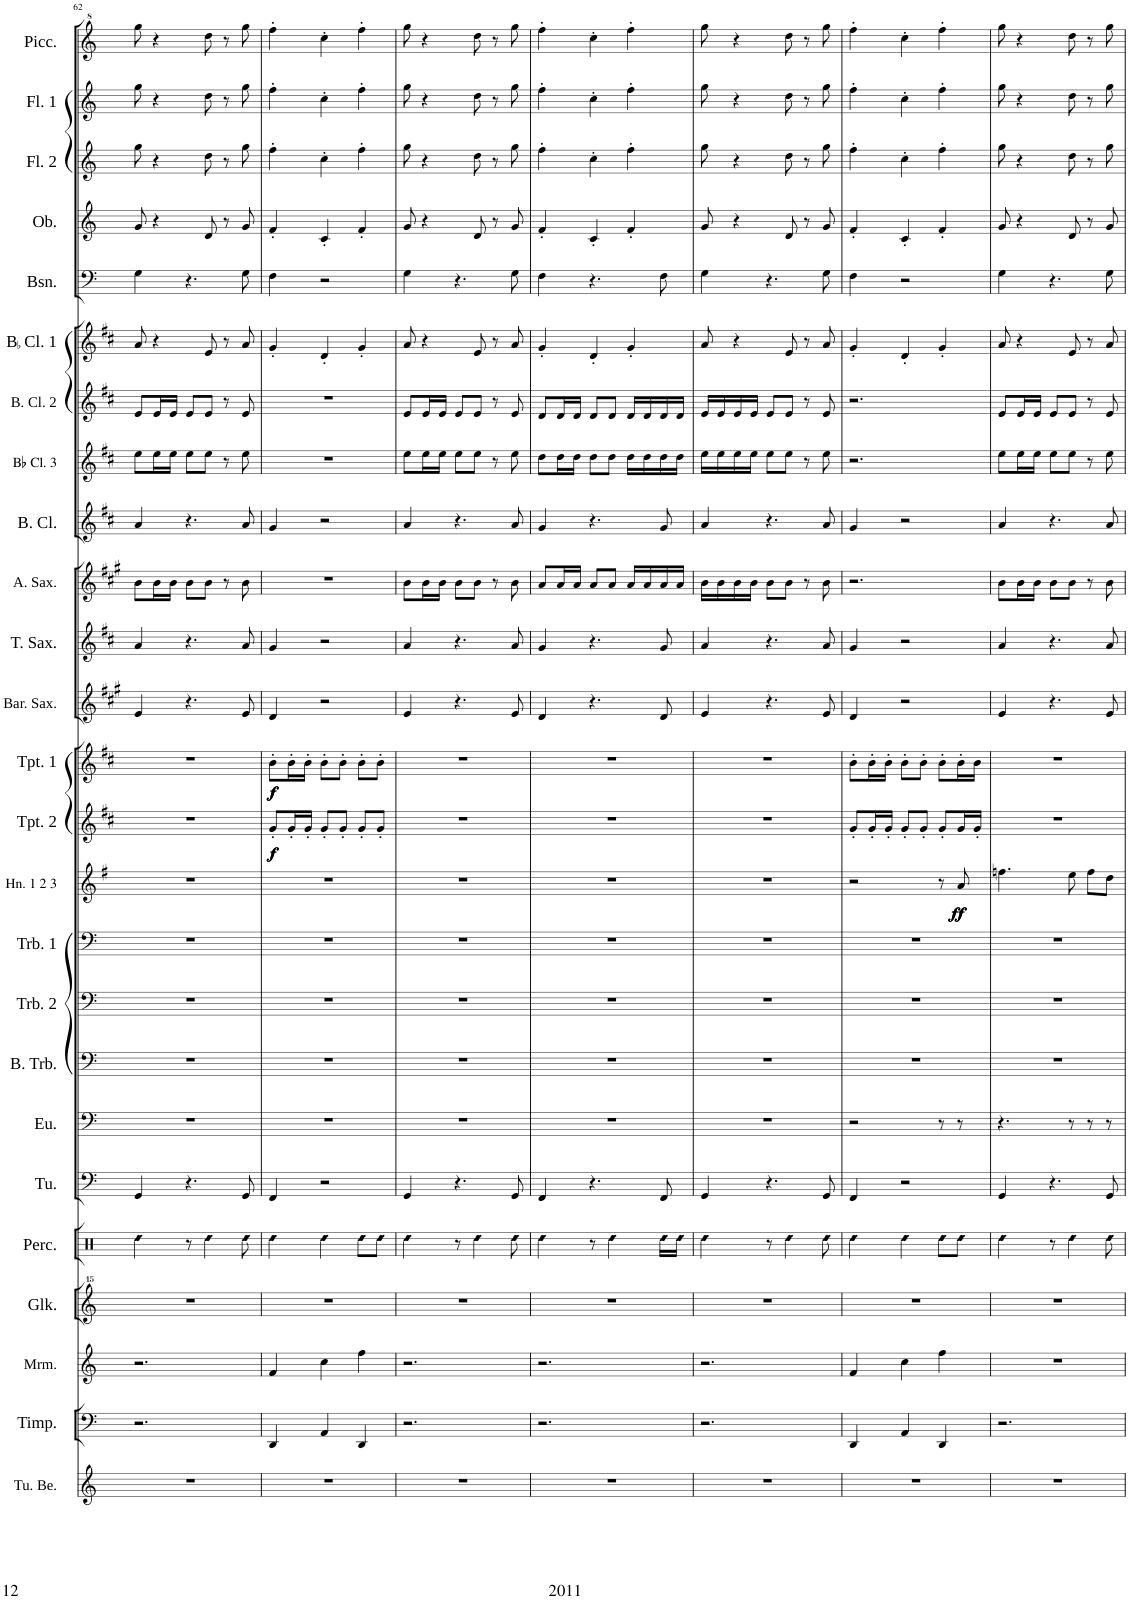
**kern	**kern	**kern	**kern	**kern	**kern	**kern	**kern	**kern	**kern	**kern	**dynam	**kern	**dynam	**kern	**dynam	**kern	**kern	**kern	**kern	**kern	**kern	**kern	**kern	**kern	**kern	**kern	**kern
*part25	*part24	*part23	*part22	*part21	*part20	*part19	*part18	*part17	*part16	*part15	*part15	*part14	*part14	*part13	*part13	*part12	*part11	*part10	*part9	*part8	*part7	*part6	*part5	*part4	*part3	*part2	*part1
*staff25	*staff24	*staff23	*staff22	*staff21	*staff20	*staff19	*staff18	*staff17	*staff16	*staff15	*staff15	*staff14	*staff14	*staff13	*staff13	*staff12	*staff11	*staff10	*staff9	*staff8	*staff7	*staff6	*staff5	*staff4	*staff3	*staff2	*staff1
*I"Tubular Bells	*I"Timpani	*I"Marimba	*I"Glockenspiel	*I"Percussion	*I"Tuba	*I"Euphonium	*I"Bass Trombone	*I"Trombone 2	*I"Trombone 1	*I"Horn 1 2 3	*	*I"BaccidentalFlat Trumpet 2	*	*I"BaccidentalFlat Trumpet 1	*	*I"Baritone Saxophone	*I"Tenor Saxophone	*I"Alto Saxophone	*I"Bass Clarinet	*I"Bb Clarinet 3	*I"BaccidentalFlat Clarinet 2	*I"BaccidentalFlat Clarinet 1	*I"Bassoon	*I"Oboe	*I"Flute 2	*I"Flute 1	*I"Piccolo
*I'Tu. Be.	*I'Timp.	*I'Mrm.	*I'Glk.	*I'Perc.	*I'Tu.	*I'Eu.	*I'B. Trb.	*I'Trb. 2	*I'Trb. 1	*I'Hn. 1 2 3	*	*I'Tpt. 2	*	*I'Tpt. 1	*	*I'Bar. Sax.	*I'T. Sax.	*I'A. Sax.	*I'B. Cl.	*I'Bb Cl. 3	*I'B. Cl. 2	*I'BaccidentalFlat Cl. 1	*I'Bsn.	*I'Ob.	*I'Fl. 2	*I'Fl. 1	*I'Picc.
!!LO:PB:g=z
*clefG2	*clefF4	*clefG2	*clefG^^2	*clefX	*clefF4	*clefF4	*clefF4	*clefF4	*clefF4	*clefG2	*	*clefG2	*	*clefG2	*	*clefG2	*clefG2	*clefG2	*clefG2	*clefG2	*clefG2	*clefG2	*clefF4	*clefG2	*clefG2	*clefG2	*clefG^2
*	*	*	*	*	*	*	*	*	*	*Trd4c7	*	*Trd1c2	*	*Trd1c2	*	*Trd12c21	*Trd8c14	*Trd5c9	*Trd8c14	*Trd1c2	*Trd1c2	*Trd1c2	*	*	*	*	*Trd-7c-12
*k[]	*k[]	*k[]	*k[]	*k[]	*k[]	*k[]	*k[]	*k[]	*k[]	*k[f#]	*	*k[f#c#]	*	*k[f#c#]	*	*k[f#c#g#]	*k[f#c#]	*k[f#c#g#]	*k[f#c#]	*k[f#c#]	*k[f#c#]	*k[f#c#]	*k[]	*k[]	*k[]	*k[]	*k[]
*M3/4	*M3/4	*M3/4	*M3/4	*M3/4	*M3/4	*M3/4	*M3/4	*M3/4	*M3/4	*M3/4	*	*M3/4	*	*M3/4	*	*M3/4	*M3/4	*M3/4	*M3/4	*M3/4	*M3/4	*M3/4	*M3/4	*M3/4	*M3/4	*M3/4	*M3/4
=62	=62	=62	=62	=62	=62	=62	=62	=62	=62	=62	=62	=62	=62	=62	=62	=62	=62	=62	=62	=62	=62	=62	=62	=62	=62	=62	=62
!	!	!	!	!LO:N:head=diamond	!	!	!	!	!	!	!	!	!	!	!	!	!	!	!	!	!	!	!	!	!	!	!
2.r	2.r	2.r	2.r	4Rdd\	4GG/	2.r	2.r	2.r	2.r	2.r	.	2.r	.	2.r	.	4e/	4a/	8b\L	4a/	8ee\L	8e/L	8a/	4G\	8g/	8gg\	8gg\	8ggg\
.	.	.	.	.	.	.	.	.	.	.	.	.	.	.	.	.	.	16b\L	.	16ee\L	16e/L	4r	.	4r	4r	4r	4r
.	.	.	.	.	.	.	.	.	.	.	.	.	.	.	.	.	.	16b\JJ	.	16ee\JJ	16e/JJ	.	.	.	.	.	.
.	.	.	.	8r	4.r	.	.	.	.	.	.	.	.	.	.	4.r	4.r	8b\L	4.r	8ee\L	8e/L	.	4.r	.	.	.	.
!	!	!	!	!LO:N:head=diamond	!	!	!	!	!	!	!	!	!	!	!	!	!	!	!	!	!	!	!	!	!	!	!
.	.	.	.	4Rdd\	.	.	.	.	.	.	.	.	.	.	.	.	.	8b\J	.	8ee\J	8e/J	8e/	.	8d/	8dd\	8dd\	8ddd\
.	.	.	.	.	.	.	.	.	.	.	.	.	.	.	.	.	.	8r	.	8r	8r	8r	.	8r	8r	8r	8r
!	!	!	!	!LO:N:head=diamond	!	!	!	!	!	!	!	!	!	!	!	!	!	!	!	!	!	!	!	!	!	!	!
.	.	.	.	8Rdd\	8GG/	.	.	.	.	.	.	.	.	.	.	8e/	8a/	8b\	8a/	8ee\	8e/	8a/	8G\	8g/	8gg\	8gg\	8ggg\
=63	=63	=63	=63	=63	=63	=63	=63	=63	=63	=63	=63	=63	=63	=63	=63	=63	=63	=63	=63	=63	=63	=63	=63	=63	=63	=63	=63
!	!	!	!	!LO:N:head=diamond	!	!	!	!	!	!	!	!	!LO:DY:b	!	!	!	!	!	!	!	!	!	!	!	!	!	!
!	!	!	!	!	!	!	!	!	!	!	!	!	!LO:DY:n=1:b	!	!	!	!	!	!	!	!	!	!	!	!	!	!
!	!	!	!	!	!	!	!	!	!	!	!	!	!LO:DY:n=2:b	!	!	!	!	!	!	!	!	!	!	!	!	!	!
!	!	!	!	!	!	!	!	!	!	!	!	!	!LO:DY:n=3:b	!	!LO:DY:b	!	!	!	!	!	!	!	!	!	!	!	!
!	!	!	!	!	!	!	!	!	!	!	!	!	!	!	!LO:DY:n=1:b	!	!	!	!	!	!	!	!	!	!	!	!
!	!	!	!	!	!	!	!	!	!	!	!	!	!	!	!LO:DY:n=2:b	!	!	!	!	!	!	!	!	!	!	!	!
!	!	!	!	!	!	!	!	!	!	!	!	!	!	!	!LO:DY:n=3:b	!	!	!	!	!	!	!	!	!	!	!	!
2.r	4DD/	4f/	2.r	4Rdd\	4FF/	2.r	2.r	2.r	2.r	2.r	.	8g'/L	f f f f	8b'\L	f f f f	4d/	4g/	2.r	4g/	2.r	2.r	4g'/	4F\	4f'/	4ff'\	4ff'\	4fff'\
.	.	.	.	.	.	.	.	.	.	.	.	16g'/L	.	16b'\L	.	.	.	.	.	.	.	.	.	.	.	.	.
.	.	.	.	.	.	.	.	.	.	.	.	16g'/JJ	.	16b'\JJ	.	.	.	.	.	.	.	.	.	.	.	.	.
!	!	!	!	!LO:N:head=diamond	!	!	!	!	!	!	!	!	!	!	!	!	!	!	!	!	!	!	!	!	!	!	!
.	4AA/	4cc\	.	4Rdd\	2r	.	.	.	.	.	.	8g'/L	.	8b'\L	.	2r	2r	.	2r	.	.	4d'/	2r	4c'/	4cc'\	4cc'\	4ccc'\
.	.	.	.	.	.	.	.	.	.	.	.	8g'/J	.	8b'\J	.	.	.	.	.	.	.	.	.	.	.	.	.
!	!	!	!	!LO:N:head=diamond	!	!	!	!	!	!	!	!	!	!	!	!	!	!	!	!	!	!	!	!	!	!	!
.	4DD/	4ff\	.	8Rdd\L	.	.	.	.	.	.	.	8g'/L	.	8b'\L	.	.	.	.	.	.	.	4g'/	.	4f'/	4ff'\	4ff'\	4fff'\
!	!	!	!	!LO:N:head=diamond	!	!	!	!	!	!	!	!	!	!	!	!	!	!	!	!	!	!	!	!	!	!	!
.	.	.	.	8Rdd\J	.	.	.	.	.	.	.	8g'/J	.	8b'\J	.	.	.	.	.	.	.	.	.	.	.	.	.
=64	=64	=64	=64	=64	=64	=64	=64	=64	=64	=64	=64	=64	=64	=64	=64	=64	=64	=64	=64	=64	=64	=64	=64	=64	=64	=64	=64
!	!	!	!	!LO:N:head=diamond	!	!	!	!	!	!	!	!	!	!	!	!	!	!	!	!	!	!	!	!	!	!	!
2.r	2.r	2.r	2.r	4Rdd\	4GG/	2.r	2.r	2.r	2.r	2.r	.	2.r	.	2.r	.	4e/	4a/	8b\L	4a/	8ee\L	8e/L	8a/	4G\	8g/	8gg\	8gg\	8ggg\
.	.	.	.	.	.	.	.	.	.	.	.	.	.	.	.	.	.	16b\L	.	16ee\L	16e/L	4r	.	4r	4r	4r	4r
.	.	.	.	.	.	.	.	.	.	.	.	.	.	.	.	.	.	16b\JJ	.	16ee\JJ	16e/JJ	.	.	.	.	.	.
.	.	.	.	8r	4.r	.	.	.	.	.	.	.	.	.	.	4.r	4.r	8b\L	4.r	8ee\L	8e/L	.	4.r	.	.	.	.
!	!	!	!	!LO:N:head=diamond	!	!	!	!	!	!	!	!	!	!	!	!	!	!	!	!	!	!	!	!	!	!	!
.	.	.	.	4Rdd\	.	.	.	.	.	.	.	.	.	.	.	.	.	8b\J	.	8ee\J	8e/J	8e/	.	8d/	8dd\	8dd\	8ddd\
.	.	.	.	.	.	.	.	.	.	.	.	.	.	.	.	.	.	8r	.	8r	8r	8r	.	8r	8r	8r	8r
!	!	!	!	!LO:N:head=diamond	!	!	!	!	!	!	!	!	!	!	!	!	!	!	!	!	!	!	!	!	!	!	!
.	.	.	.	8Rdd\	8GG/	.	.	.	.	.	.	.	.	.	.	8e/	8a/	8b\	8a/	8ee\	8e/	8a/	8G\	8g/	8gg\	8gg\	8ggg\
=65	=65	=65	=65	=65	=65	=65	=65	=65	=65	=65	=65	=65	=65	=65	=65	=65	=65	=65	=65	=65	=65	=65	=65	=65	=65	=65	=65
!	!	!	!	!LO:N:head=diamond	!	!	!	!	!	!	!	!	!	!	!	!	!	!	!	!	!	!	!	!	!	!	!
2.r	2.r	2.r	2.r	4Rdd\	4FF/	2.r	2.r	2.r	2.r	2.r	.	2.r	.	2.r	.	4d/	4g/	8a/L	4g/	8dd\L	8d/L	4g'/	4F\	4f'/	4ff'\	4ff'\	4fff'\
.	.	.	.	.	.	.	.	.	.	.	.	.	.	.	.	.	.	16a/L	.	16dd\L	16d/L	.	.	.	.	.	.
.	.	.	.	.	.	.	.	.	.	.	.	.	.	.	.	.	.	16a/JJ	.	16dd\JJ	16d/JJ	.	.	.	.	.	.
.	.	.	.	8r	4.r	.	.	.	.	.	.	.	.	.	.	4.r	4.r	8a/L	4.r	8dd\L	8d/L	4d'/	4.r	4c'/	4cc'\	4cc'\	4ccc'\
!	!	!	!	!LO:N:head=diamond	!	!	!	!	!	!	!	!	!	!	!	!	!	!	!	!	!	!	!	!	!	!	!
.	.	.	.	4Rdd\	.	.	.	.	.	.	.	.	.	.	.	.	.	8a/J	.	8dd\J	8d/J	.	.	.	.	.	.
.	.	.	.	.	.	.	.	.	.	.	.	.	.	.	.	.	.	16a/LL	.	16dd\LL	16d/LL	4g'/	.	4f'/	4ff'\	4ff'\	4fff'\
.	.	.	.	.	.	.	.	.	.	.	.	.	.	.	.	.	.	16a/	.	16dd\	16d/	.	.	.	.	.	.
!	!	!	!	!LO:N:head=diamond	!	!	!	!	!	!	!	!	!	!	!	!	!	!	!	!	!	!	!	!	!	!	!
.	.	.	.	16Rdd\LL	8FF/	.	.	.	.	.	.	.	.	.	.	8d/	8g/	16a/	8g/	16dd\	16d/	.	8F\	.	.	.	.
!	!	!	!	!LO:N:head=diamond	!	!	!	!	!	!	!	!	!	!	!	!	!	!	!	!	!	!	!	!	!	!	!
.	.	.	.	16Rdd\JJ	.	.	.	.	.	.	.	.	.	.	.	.	.	16a/JJ	.	16dd\JJ	16d/JJ	.	.	.	.	.	.
=66	=66	=66	=66	=66	=66	=66	=66	=66	=66	=66	=66	=66	=66	=66	=66	=66	=66	=66	=66	=66	=66	=66	=66	=66	=66	=66	=66
!	!	!	!	!LO:N:head=diamond	!	!	!	!	!	!	!	!	!	!	!	!	!	!	!	!	!	!	!	!	!	!	!
2.r	2.r	2.r	2.r	4Rdd\	4GG/	2.r	2.r	2.r	2.r	2.r	.	2.r	.	2.r	.	4e/	4a/	16b\LL	4a/	16ee\LL	16e/LL	8a/	4G\	8g/	8gg\	8gg\	8ggg\
.	.	.	.	.	.	.	.	.	.	.	.	.	.	.	.	.	.	16b\	.	16ee\	16e/	.	.	.	.	.	.
.	.	.	.	.	.	.	.	.	.	.	.	.	.	.	.	.	.	16b\	.	16ee\	16e/	4r	.	4r	4r	4r	4r
.	.	.	.	.	.	.	.	.	.	.	.	.	.	.	.	.	.	16b\JJ	.	16ee\JJ	16e/JJ	.	.	.	.	.	.
.	.	.	.	8r	4.r	.	.	.	.	.	.	.	.	.	.	4.r	4.r	8b\L	4.r	8ee\L	8e/L	.	4.r	.	.	.	.
!	!	!	!	!LO:N:head=diamond	!	!	!	!	!	!	!	!	!	!	!	!	!	!	!	!	!	!	!	!	!	!	!
.	.	.	.	4Rdd\	.	.	.	.	.	.	.	.	.	.	.	.	.	8b\J	.	8ee\J	8e/J	8e/	.	8d/	8dd\	8dd\	8ddd\
.	.	.	.	.	.	.	.	.	.	.	.	.	.	.	.	.	.	8r	.	8r	8r	8r	.	8r	8r	8r	8r
!	!	!	!	!LO:N:head=diamond	!	!	!	!	!	!	!	!	!	!	!	!	!	!	!	!	!	!	!	!	!	!	!
.	.	.	.	8Rdd\	8GG/	.	.	.	.	.	.	.	.	.	.	8e/	8a/	8b\	8a/	8ee\	8e/	8a/	8G\	8g/	8gg\	8gg\	8ggg\
=67	=67	=67	=67	=67	=67	=67	=67	=67	=67	=67	=67	=67	=67	=67	=67	=67	=67	=67	=67	=67	=67	=67	=67	=67	=67	=67	=67
!	!	!	!	!LO:N:head=diamond	!	!	!	!	!	!	!	!	!	!	!	!	!	!	!	!	!	!	!	!	!	!	!
2.r	4DD/	4f/	2.r	4Rdd\	4FF/	2r	2.r	2.r	2.r	2r	.	8g'/L	.	8b'\L	.	4d/	4g/	2.r	4g/	2.r	2.r	4g'/	4F\	4f'/	4ff'\	4ff'\	4fff'\
.	.	.	.	.	.	.	.	.	.	.	.	16g'/L	.	16b'\L	.	.	.	.	.	.	.	.	.	.	.	.	.
.	.	.	.	.	.	.	.	.	.	.	.	16g'/JJ	.	16b'\JJ	.	.	.	.	.	.	.	.	.	.	.	.	.
!	!	!	!	!LO:N:head=diamond	!	!	!	!	!	!	!	!	!	!	!	!	!	!	!	!	!	!	!	!	!	!	!
.	4AA/	4cc\	.	4Rdd\	2r	.	.	.	.	.	.	8g'/L	.	8b'\L	.	2r	2r	.	2r	.	.	4d'/	2r	4c'/	4cc'\	4cc'\	4ccc'\
.	.	.	.	.	.	.	.	.	.	.	.	8g'/J	.	8b'\J	.	.	.	.	.	.	.	.	.	.	.	.	.
!	!	!	!	!LO:N:head=diamond	!	!	!	!	!	!	!	!	!	!	!	!	!	!	!	!	!	!	!	!	!	!	!
.	4DD/	4ff\	.	8Rdd\L	.	8r	.	.	.	8r	.	8g'/L	.	8b'\L	.	.	.	.	.	.	.	4g'/	.	4f'/	4ff'\	4ff'\	4fff'\
!	!	!	!	!LO:N:head=diamond	!	!	!	!	!	!	!LO:DY:b	!	!	!	!	!	!	!	!	!	!	!	!	!	!	!	!
!	!	!	!	!	!	!	!	!	!	!	!LO:DY:n=1:b	!	!	!	!	!	!	!	!	!	!	!	!	!	!	!	!
!	!	!	!	!	!	!	!	!	!	!	!LO:DY:n=2:b	!	!	!	!	!	!	!	!	!	!	!	!	!	!	!	!
!	!	!	!	!	!	!	!	!	!	!	!LO:DY:n=3:b	!	!	!	!	!	!	!	!	!	!	!	!	!	!	!	!
.	.	.	.	8Rdd\J	.	8r	.	.	.	8a/	ff ff ff ff	16g/L	.	16b'\L	.	.	.	.	.	.	.	.	.	.	.	.	.
.	.	.	.	.	.	.	.	.	.	.	.	16g'/JJ	.	16b\JJ	.	.	.	.	.	.	.	.	.	.	.	.	.
=68	=68	=68	=68	=68	=68	=68	=68	=68	=68	=68	=68	=68	=68	=68	=68	=68	=68	=68	=68	=68	=68	=68	=68	=68	=68	=68	=68
!	!	!	!	!LO:N:head=diamond	!	!	!	!	!	!	!	!	!	!	!	!	!	!	!	!	!	!	!	!	!	!	!
2.r	2.r	2.r	2.r	4Rdd\	4GG/	4.r	2.r	2.r	2.r	4.ffn\	.	2.r	.	2.r	.	4e/	4a/	8b\L	4a/	8ee\L	8e/L	8a/	4G\	8g/	8gg\	8gg\	8ggg\
.	.	.	.	.	.	.	.	.	.	.	.	.	.	.	.	.	.	16b\L	.	16ee\L	16e/L	4r	.	4r	4r	4r	4r
.	.	.	.	.	.	.	.	.	.	.	.	.	.	.	.	.	.	16b\JJ	.	16ee\JJ	16e/JJ	.	.	.	.	.	.
.	.	.	.	8r	4.r	.	.	.	.	.	.	.	.	.	.	4.r	4.r	8b\L	4.r	8ee\L	8e/L	.	4.r	.	.	.	.
!	!	!	!	!LO:N:head=diamond	!	!	!	!	!	!	!	!	!	!	!	!	!	!	!	!	!	!	!	!	!	!	!
.	.	.	.	4Rdd\	.	8r	.	.	.	8ee\	.	.	.	.	.	.	.	8b\J	.	8ee\J	8e/J	8e/	.	8d/	8dd\	8dd\	8ddd\
.	.	.	.	.	.	8r	.	.	.	8ff\L	.	.	.	.	.	.	.	8r	.	8r	8r	8r	.	8r	8r	8r	8r
!	!	!	!	!LO:N:head=diamond	!	!	!	!	!	!	!	!	!	!	!	!	!	!	!	!	!	!	!	!	!	!	!
.	.	.	.	8Rdd\	8GG/	8r	.	.	.	8dd\J	.	.	.	.	.	8e/	8a/	8b\	8a/	8ee\	8e/	8a/	8G\	8g/	8gg\	8gg\	8ggg\
=	=	=	=	=	=	=	=	=	=	=	=	=	=	=	=	=	=	=	=	=	=	=	=	=	=	=	=
*-	*-	*-	*-	*-	*-	*-	*-	*-	*-	*-	*-	*-	*-	*-	*-	*-	*-	*-	*-	*-	*-	*-	*-	*-	*-	*-	*-
